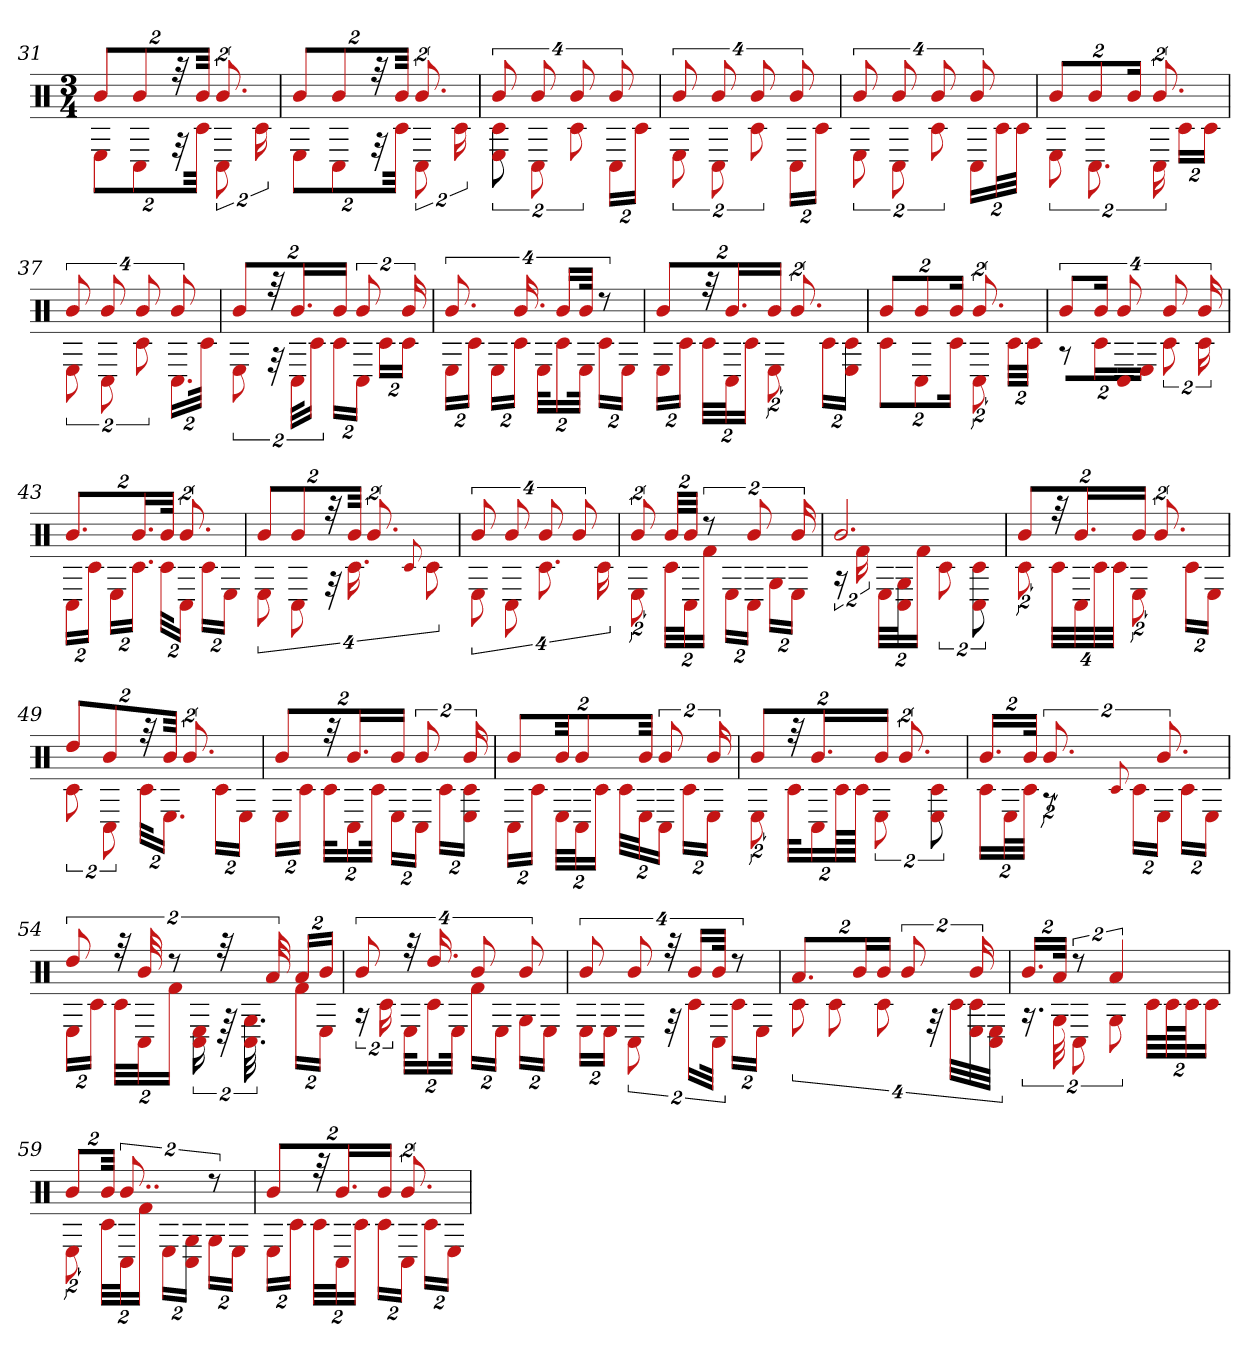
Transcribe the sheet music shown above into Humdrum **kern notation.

**kern
*part1
*staff1
*clefX
*k[]
*M3/4
=31
*^
16%3b	16%3E
16%3b	16%3C#
64%3r	64%3r
64%3bJJ	64%3c#JJ
16%3.b	16%3C#
.	32%3c#
=32	=32
16%3b	16%3E
16%3b	16%3C#
64%3r	64%3r
64%3bJJ	64%3c#JJ
16%3.b	16%3C#
.	32%3c#
=33	=33
16%3b	16%3c# 16%3E
16%3b	16%3C#
16%3b	16%3c#
16%3b	32%3C#L
.	32%3c#J
=34	=34
16%3b	16%3E
16%3b	16%3C#
16%3b	16%3c#
16%3b	32%3C#L
.	32%3c#J
=35	=35
16%3b	16%3E
16%3b	16%3C#
16%3b	16%3c#
16%3b	32%3C#L
.	64%3c#L
.	64%3c#JJ
=36	=36
16%3b	16%3E
16%3b	16%3.C#
32%3bJ	.
16%3.b	32%3C#
.	32%3c#L
.	32%3c#J
=37	=37
16%3b	16%3E
16%3b	16%3C#
16%3b	16%3c#
16%3b	32%3.C#L
.	64%3c#Jk
=38	=38
16%3b	16%3E
64%3r	64%3r
32%3.b	64%3C#KL
.	32%3c#J
32%3bJ	32%3c#L
16%3b	32%3C#J
.	32%3c#L
32%3b	32%3c#J
=39	=39
16%3.b	32%3EL
.	32%3c#J
.	32%3EL
32%3.b	32%3c#J
.	64%3EKL
32%3bL	32%3c#
64%3bJk	64%3EJk
16%3r	32%3c#L
.	32%3EJ
=40	=40
16%3b	32%3EL
.	32%3c#J
64%3r	64%3c#LL
32%3.b	64%3C#J
.	32%3c#J
32%3bJ	16%3E
16%3.b	.
.	32%3c#L
.	32%3c# 32%3EJ
=41	=41
16%3b	16%3c#
16%3b	16%3C#
32%3bJ	32%3c#J
16%3.b	16%3C#
.	64%3c#LL
.	64%3c#JJ
=42	=42
16%3b	16%3r
32%3bJ	32%3c#L
16%3b	32%3C#J
.	32%3EJ
16%3b	16%3c#
32%3b	32%3c#
=43	=43
16%3.b	32%3C#L
.	32%3c#J
.	32%3EL
32%3.b	32%3.c#J
64%3bJJ	64%3c#KL
16%3.b	32%3C#J
.	32%3c#L
.	32%3EJ
=44	=44
16%3b	16%3E
16%3b	16%3C#
64%3r	64%3r
64%3bJJ	32%3.c#
16%3.b	.
.	8qqc#
.	16%3c#
=45	=45
16%3b	16%3E
16%3b	16%3C#
16%3b	16%3.c#
16%3b	.
.	32%3c#
=46	=46
16%3b	16%3E
64%3bLL	64%3c#LL
64%3bJJ	64%3C#J
16%3r	32%3f#J
.	32%3EL
16%3b	32%3C#J
.	32%3GL
32%3b	32%3EJ
=47	=47
2.b	32%3r
.	32%3f#
.	64%3ELL
.	64%3C# 64%3GJ
.	32%3f#J
.	16%3c#
.	16%3C# 16%3c#
=48	=48
16%3b	16%3c#
64%3r	64%3c#LL
32%3.b	64%3C#
.	64%3c#
.	64%3c#JJ
32%3bJ	16%3E
16%3.b	.
.	32%3c#L
.	32%3EJ
=49	=49
16%3dd	16%3c#
16%3b	16%3C#
64%3r	64%3c#KL
64%3bJJ	32%3.EJ
16%3.b	.
.	32%3c#L
.	32%3EJ
=50	=50
16%3b	32%3EL
.	32%3c#J
64%3r	64%3c#KL
32%3.b	32%3C#
.	64%3c#Jk
32%3bJ	32%3EL
16%3b	32%3C#J
.	32%3c#L
32%3b	32%3c# 32%3EJ
=51	=51
16%3b	32%3C#L
.	32%3c#J
64%3bJJ	64%3ELL
16%3b	64%3C#J
.	32%3c#J
.	64%3c#LL
64%3bJJ	64%3EJ
16%3b	32%3C#J
.	32%3c#L
32%3b	32%3EJ
=52	=52
16%3b	16%3E
64%3r	64%3c#KL
32%3.b	32%3C#
.	128%3c#LL
.	128%3c#JJJ
32%3bJ	16%3E
16%3.b	.
.	16%3c# 16%3E
=53	=53
32%3.bL	32%3c#L
.	64%3EL
64%3bJk	64%3c#JJ
16%3.b	16%3r
.	8qqc#
.	32%3c#L
16%3.b	32%3EJ
.	32%3c#L
.	32%3EJ
=54	=54
16%3dd	32%3EL
.	32%3c#J
64%3r	64%3c#LL
64%3b	64%3C#J
16%3r	32%3f#J
.	32%3C# 32%3E
64%3r	128%3r
.	64%3.C# 64%3.G
64%3a	.
32%3aL	32%3f#L
32%3bJ	32%3EJ
=55	=55
16%3b	32%3r
.	32%3c#
64%3r	64%3EKL
32%3.dd	32%3c#
.	64%3EJk
16%3b	32%3f#L
.	32%3EJ
16%3b	32%3GL
.	32%3EJ
=56	=56
16%3b	32%3EL
.	32%3EJ
16%3b	16%3C#
64%3r	64%3r
32%3bL	32%3c#L
64%3bJk	64%3C#Jk
16%3r	32%3c#L
.	32%3EJ
=57	=57
16%3.a	16%3c#
.	16%3c#
32%3b	.
32%3bJ	16%3c#
16%3b	.
.	64%3r
.	64%3c#LL
32%3b	64%3E 64%3c#
.	64%3C# 64%3EJJ
=58	=58
32%3.bL	32%3.r
64%3aJk	64%3G
16%3r	16%3C#
8%3a	16%3G
.	64%3c#LL
.	128%3c#L
.	128%3c#JJ
.	32%3c#J
=59	=59
16%3b	16%3E
64%3bJJ	64%3c#LL
16%3..b	64%3C#J
.	32%3f#J
.	32%3EL
.	32%3C# 32%3GJ
16%3r	32%3GL
.	32%3EJ
=60	=60
16%3b	32%3EL
.	32%3c#J
64%3r	64%3c#LL
32%3.b	64%3C#J
.	32%3c#J
32%3bJ	32%3c#L
16%3.b	32%3C#J
.	32%3c#L
.	32%3EJ
*v	*v
=
*-
